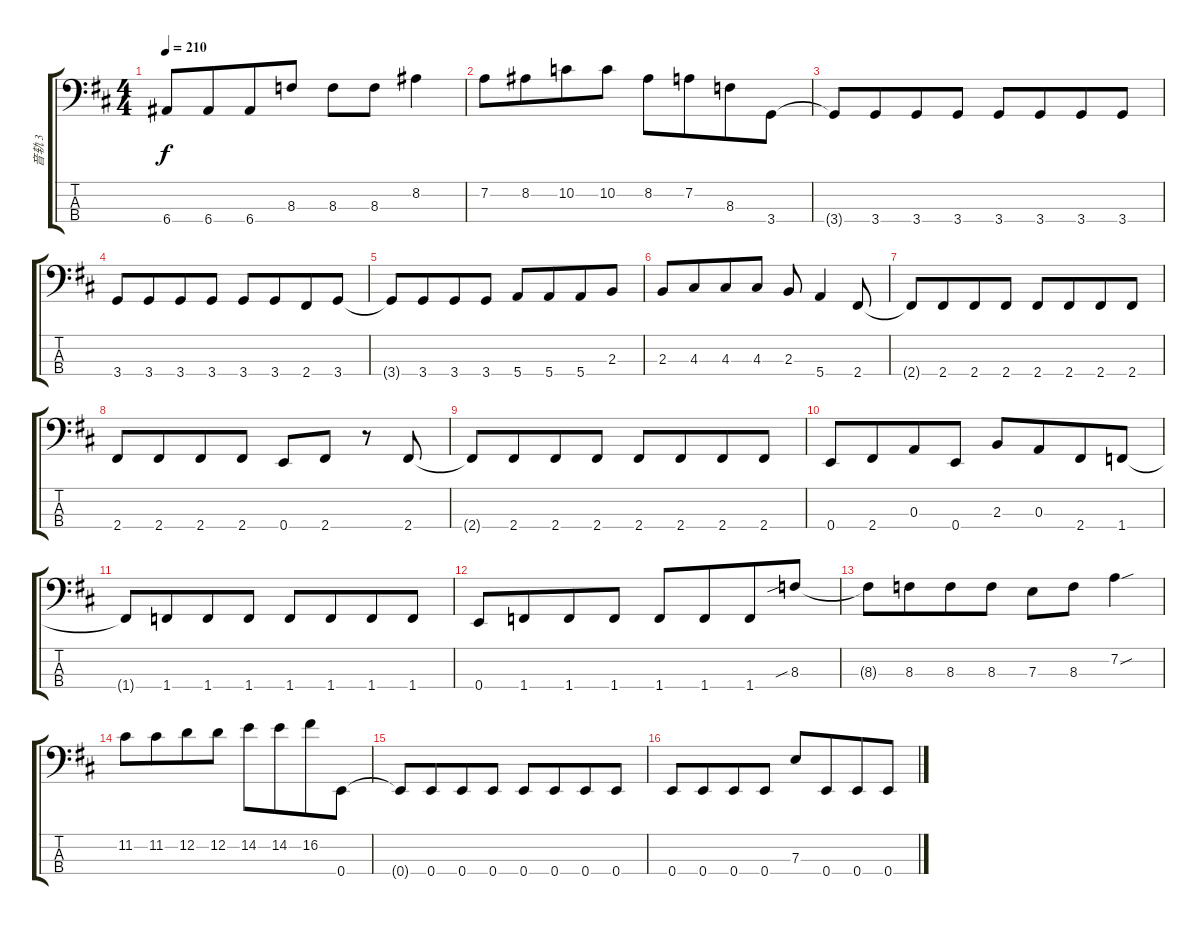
\track ("音轨 3" "音轨 3") {instrument electricbassfinger}
\staff {score tabs}
\tuning (G2 D2 A1 E1) {hide}
\ts (4 4)
\tempo 210
\clef f4
\ks d
6.4.8{dy f} 6.4.8{beam merge} 6.4.8 8.3.8 8.3.8 8.3.8 8.2.4 |
7.2.8 8.2.8{beam merge} 10.2.8 10.2.8 8.2.8 7.2.8{beam merge} 8.3.8 3.4.8 |
3.4{t}.8 3.4.8{beam merge} 3.4.8 3.4.8 3.4.8 3.4.8{beam merge} 3.4.8 3.4.8 |
3.4.8 3.4.8{beam merge} 3.4.8 3.4.8 3.4.8 3.4.8{beam merge} 2.4.8 3.4.8 |
3.4{t}.8 3.4.8{beam merge} 3.4.8 3.4.8 5.4.8 5.4.8{beam merge} 5.4.8 2.3.8 |
2.3.8 4.3.8{beam merge} 4.3.8 4.3.8 2.3.8 5.4.4 2.4.8 |
2.4{t}.8 2.4.8{beam merge} 2.4.8 2.4.8 2.4.8 2.4.8{beam merge} 2.4.8 2.4.8 |
2.4.8 2.4.8{beam merge} 2.4.8 2.4.8 0.4.8 2.4.8 r.8 2.4.8 |
2.4{t}.8 2.4.8{beam merge} 2.4.8 2.4.8 2.4.8 2.4.8{beam merge} 2.4.8 2.4.8 |
0.4.8 2.4.8{beam merge} 0.3.8 0.4.8 2.3.8 0.3.8{beam merge} 2.4.8 1.4.8 |
1.4{t}.8 1.4.8{beam merge} 1.4.8 1.4.8 1.4.8 1.4.8{beam merge} 1.4.8 1.4.8 |
0.4.8 1.4.8{beam merge} 1.4.8 1.4.8 1.4.8 1.4.8{beam merge} 1.4.8 8.3{sib}.8 |
8.3{t}.8 8.3.8{beam merge} 8.3.8 8.3.8 7.3.8 8.3.8 7.2{sou}.4 |
11.2.8 11.2.8{beam merge} 12.2.8 12.2.8 14.2.8 14.2.8{beam merge} 16.2.8 0.4.8 |
0.4{t}.8 0.4.8{beam merge} 0.4.8 0.4.8 0.4.8 0.4.8{beam merge} 0.4.8 0.4.8 |
0.4.8 0.4.8{beam merge} 0.4.8 0.4.8 7.3.8 0.4.8{beam merge} 0.4.8 0.4.8
